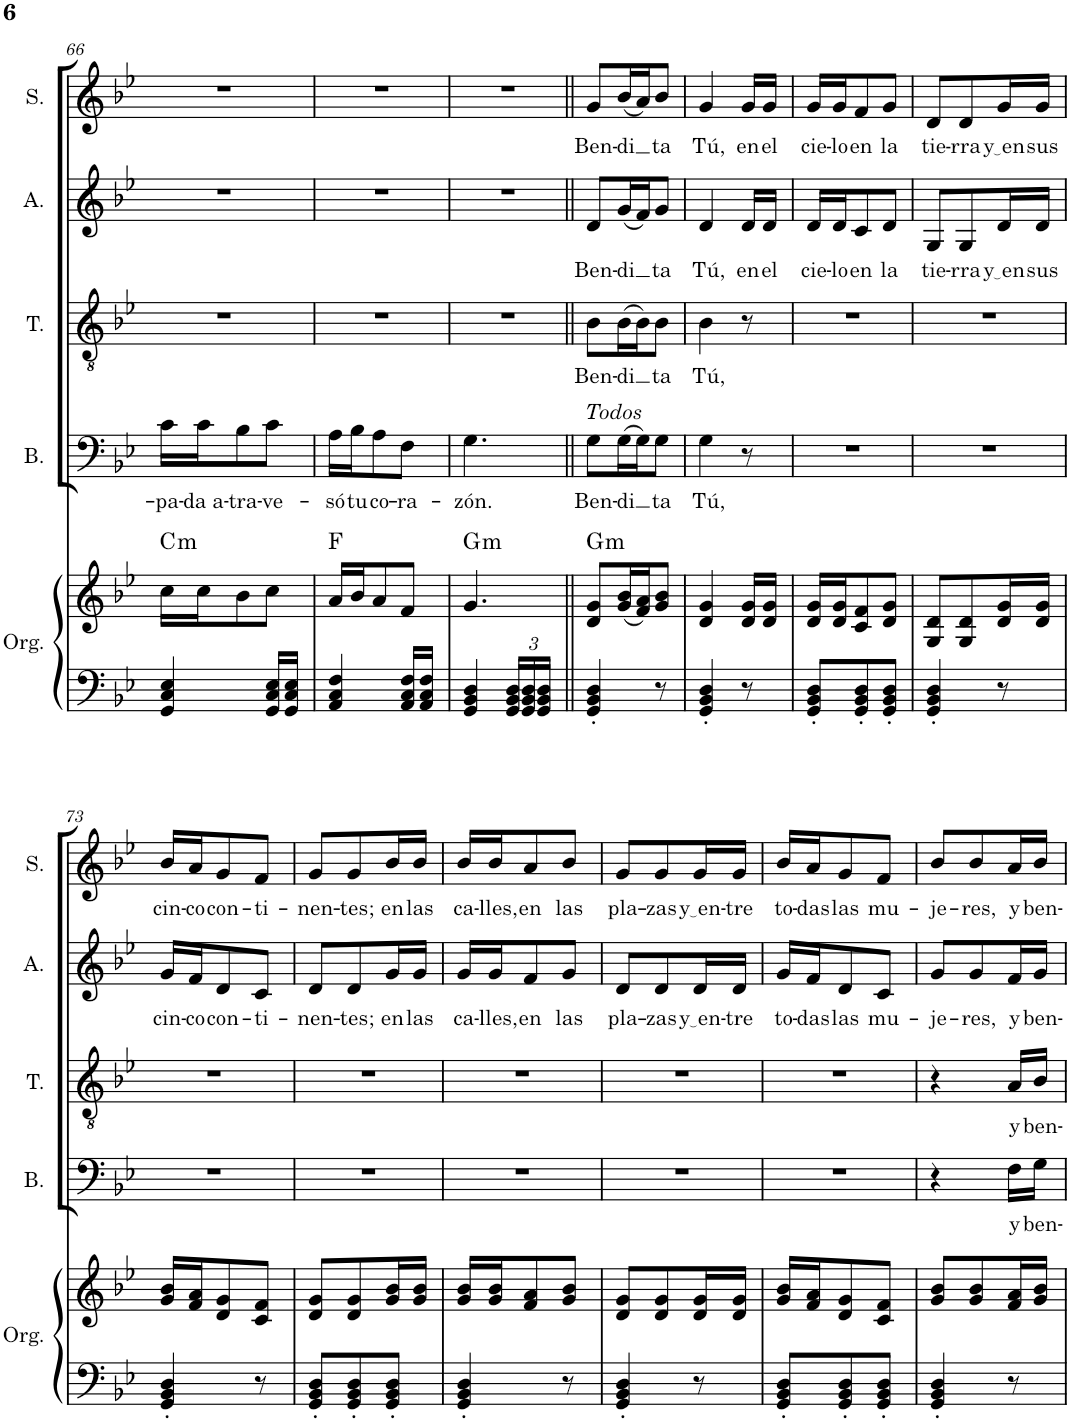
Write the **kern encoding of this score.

**kern	**kern	**harte	**kern	**text	**kern	**text	**kern	**text	**kern	**text
*part5	*part5	*part5	*part4	*part4	*part3	*part3	*part2	*part2	*part1	*part1
*staff6	*staff5	*	*staff4	*staff4	*staff3	*staff3	*staff2	*staff2	*staff1	*staff1
*I"Órgano	*	*	*I"Bajo	*	*I"Tenor	*	*I"Alto	*	*I"Soprano	*
*	*	*	*I'B.	*	*I'T.	*	*I'A.	*	*I'S.	*
!!LO:PB:g=z
*clefF4	*clefG2	*	*clefF4	*	*clefGv2	*	*clefG2	*	*clefG2	*
*	*	*	*	*	*Trd4c7	*	*Trd1c2	*	*	*
*k[b-e-]	*k[b-e-]	*	*k[b-e-]	*	*k[b-e-]	*	*k[b-e-]	*	*k[b-e-]	*
*M3/8	*M3/8	*	*M3/8	*	*M3/8	*	*M3/8	*	*M3/8	*
=66	=66	=66	=66	=66	=66	=66	=66	=66	=66	=66
!	!	!LO:H:kt=m	!	!LO:LY:b	!	!	!	!	!	!
4GG/ 4C/ 4E-/	16cc\LL	C:min	16c\LL	-pa-	4.r	.	4.r	.	4.r	.
!	!	!	!	!LO:LY:b	!	!	!	!	!	!
.	16cc\J	.	16c\J	-da a-	.	.	.	.	.	.
!	!	!	!	!LO:LY:b	!	!	!	!	!	!
.	8b-\	.	8B-\	-tra-	.	.	.	.	.	.
!	!	!	!	!LO:LY:b	!	!	!	!	!	!
16GG/ 16C/ 16E-/LL	8cc\J	.	8c\J	-ve-	.	.	.	.	.	.
16GG/ 16C/ 16E-/JJ	.	.	.	.	.	.	.	.	.	.
=67	=67	=67	=67	=67	=67	=67	=67	=67	=67	=67
!	!	!	!	!LO:LY:b	!	!	!	!	!	!
4AA/ 4C/ 4F/	16a/LL	F:maj	16A\LL	-só	4.r	.	4.r	.	4.r	.
!	!	!	!	!LO:LY:b	!	!	!	!	!	!
.	16b-/J	.	16B-\J	tu	.	.	.	.	.	.
!	!	!	!	!LO:LY:b	!	!	!	!	!	!
.	8a/	.	8A\	co-	.	.	.	.	.	.
!	!	!	!	!LO:LY:b	!	!	!	!	!	!
16AA/ 16C/ 16F/LL	8f/J	.	8F\J	-ra-	.	.	.	.	.	.
16AA/ 16C/ 16F/JJ	.	.	.	.	.	.	.	.	.	.
=68	=68	=68	=68	=68	=68	=68	=68	=68	=68	=68
!	!	!LO:H:kt=m	!	!LO:LY:b	!	!	!	!	!	!
4GG/ 4BB-/ 4D/	4.g/	G:min	4.G\	-zón.	4.r	.	4.r	.	4.r	.
*Xbrackettup	*	*	*	*	*	*	*	*	*	*
24GG/ 24BB-/ 24D/LL	.	.	.	.	.	.	.	.	.	.
24GG/ 24BB-/ 24D/	.	.	.	.	.	.	.	.	.	.
24GG/ 24BB-/ 24D/JJ	.	.	.	.	.	.	.	.	.	.
=69||	=69||	=69||	=69||	=69||	=69||	=69||	=69||	=69||	=69||	=69||
!	!	!	!LO:TX:a:i:t=Todos	!	!	!	!	!	!	!
!	!	!LO:H:kt=m	!	!LO:LY:b	!	!LO:LY:b	!	!LO:LY:b	!	!LO:LY:b
4GG/' 4BB-/' 4D/'	8d/ 8g/L	G:min	8G\L	Ben-	8B-\L	Ben-	8d/L	Ben-	8g/L	Ben-
!	!	!	!	!LO:LY:b	!	!LO:LY:b	!	!LO:LY:b	!	!LO:LY:b
.	(16g/ 16b-/L	.	(16G\L	-di	(16B-\L	-di	(16g/L	-di	(16b-/L	-di
.	16f/ 16a/J)	.	16G\J)	.	16B-\J)	.	16f/J)	.	16a/J)	.
!	!	!	!	!LO:LY:b	!	!LO:LY:b	!	!LO:LY:b	!	!LO:LY:b
8r	8g/ 8b-/J	.	8G\J	ta	8B-\J	ta	8g/J	ta	8b-/J	ta
=70	=70	=70	=70	=70	=70	=70	=70	=70	=70	=70
!	!	!	!	!LO:LY:b	!	!LO:LY:b	!	!LO:LY:b	!	!LO:LY:b
4GG/' 4BB-/' 4D/'	4d/ 4g/	.	4G\	Tú,	4B-\	Tú,	4d/	Tú,	4g/	Tú,
!	!	!	!	!	!	!	!	!LO:LY:b	!	!LO:LY:b
8r	16d/ 16g/LL	.	8r	.	8r	.	16d/LL	en	16g/LL	en
!	!	!	!	!	!	!	!	!LO:LY:b	!	!LO:LY:b
.	16d/ 16g/JJ	.	.	.	.	.	16d/JJ	el	16g/JJ	el
=71	=71	=71	=71	=71	=71	=71	=71	=71	=71	=71
!	!	!	!	!	!	!	!	!LO:LY:b	!	!LO:LY:b
8GG/' 8BB-/' 8D/'L	16d/ 16g/LL	.	4.r	.	4.r	.	16d/LL	cie-	16g/LL	cie-
!	!	!	!	!	!	!	!	!LO:LY:b	!	!LO:LY:b
.	16d/ 16g/J	.	.	.	.	.	16d/J	-lo	16g/J	-lo
!	!	!	!	!	!	!	!	!LO:LY:b	!	!LO:LY:b
8GG/' 8BB-/' 8D/'	8c/ 8f/	.	.	.	.	.	8c/	en	8f/	en
!	!	!	!	!	!	!	!	!LO:LY:b	!	!LO:LY:b
8GG/' 8BB-/' 8D/'J	8d/ 8g/J	.	.	.	.	.	8d/J	la	8g/J	la
=72	=72	=72	=72	=72	=72	=72	=72	=72	=72	=72
!	!	!	!	!	!	!	!	!LO:LY:b	!	!LO:LY:b
4GG/' 4BB-/' 4D/'	8G/ 8d/L	.	4.r	.	4.r	.	8G/L	tie-	8d/L	tie-
!	!	!	!	!	!	!	!	!LO:LY:b	!	!LO:LY:b
.	8G/ 8d/	.	.	.	.	.	8G/	-rra	8d/	-rra
!	!	!	!	!	!	!	!	!LO:LY:b	!	!LO:LY:b
8r	16d/ 16g/L	.	.	.	.	.	16d/L	y en	16g/L	y en
!	!	!	!	!	!	!	!	!LO:LY:b	!	!LO:LY:b
.	16d/ 16g/JJ	.	.	.	.	.	16d/JJ	sus	16g/JJ	sus
!!LO:LB:g=z
=73	=73	=73	=73	=73	=73	=73	=73	=73	=73	=73
!	!	!	!	!	!	!	!	!LO:LY:b	!	!LO:LY:b
4GG/' 4BB-/' 4D/'	16g/ 16b-/LL	.	4.r	.	4.r	.	16g/LL	cin-	16b-/LL	cin-
!	!	!	!	!	!	!	!	!LO:LY:b	!	!LO:LY:b
.	16f/ 16a/J	.	.	.	.	.	16f/J	-co	16a/J	-co
!	!	!	!	!	!	!	!	!LO:LY:b	!	!LO:LY:b
.	8d/ 8g/	.	.	.	.	.	8d/	con-	8g/	con-
!	!	!	!	!	!	!	!	!LO:LY:b	!	!LO:LY:b
8r	8c/ 8f/J	.	.	.	.	.	8c/J	-ti-	8f/J	-ti-
=74	=74	=74	=74	=74	=74	=74	=74	=74	=74	=74
!	!	!	!	!	!	!	!	!LO:LY:b	!	!LO:LY:b
8GG/' 8BB-/' 8D/'L	8d/ 8g/L	.	4.r	.	4.r	.	8d/L	-nen-	8g/L	-nen-
!	!	!	!	!	!	!	!	!LO:LY:b	!	!LO:LY:b
8GG/' 8BB-/' 8D/'	8d/ 8g/	.	.	.	.	.	8d/	-tes;	8g/	-tes;
!	!	!	!	!	!	!	!	!LO:LY:b	!	!LO:LY:b
8GG/' 8BB-/' 8D/'J	16g/ 16b-/L	.	.	.	.	.	16g/L	en	16b-/L	en
!	!	!	!	!	!	!	!	!LO:LY:b	!	!LO:LY:b
.	16g/ 16b-/JJ	.	.	.	.	.	16g/JJ	las	16b-/JJ	las
=75	=75	=75	=75	=75	=75	=75	=75	=75	=75	=75
!	!	!	!	!	!	!	!	!LO:LY:b	!	!LO:LY:b
4GG/' 4BB-/' 4D/'	16g/ 16b-/LL	.	4.r	.	4.r	.	16g/LL	ca-	16b-/LL	ca-
!	!	!	!	!	!	!	!	!LO:LY:b	!	!LO:LY:b
.	16g/ 16b-/J	.	.	.	.	.	16g/J	-lles,	16b-/J	-lles,
!	!	!	!	!	!	!	!	!LO:LY:b	!	!LO:LY:b
.	8f/ 8a/	.	.	.	.	.	8f/	en	8a/	en
!	!	!	!	!	!	!	!	!LO:LY:b	!	!LO:LY:b
8r	8g/ 8b-/J	.	.	.	.	.	8g/J	las	8b-/J	las
=76	=76	=76	=76	=76	=76	=76	=76	=76	=76	=76
!	!	!	!	!	!	!	!	!LO:LY:b	!	!LO:LY:b
4GG/' 4BB-/' 4D/'	8d/ 8g/L	.	4.r	.	4.r	.	8d/L	pla-	8g/L	pla-
!	!	!	!	!	!	!	!	!LO:LY:b	!	!LO:LY:b
.	8d/ 8g/	.	.	.	.	.	8d/	-zas	8g/	-zas
!	!	!	!	!	!	!	!	!LO:LY:b	!	!LO:LY:b
8r	16d/ 16g/L	.	.	.	.	.	16d/L	y en	16g/L	y en
!	!	!	!	!	!	!	!	!LO:LY:b	!	!LO:LY:b
.	16d/ 16g/JJ	.	.	.	.	.	16d/JJ	-tre	16g/JJ	-tre
=77	=77	=77	=77	=77	=77	=77	=77	=77	=77	=77
!	!	!	!	!	!	!	!	!LO:LY:b	!	!LO:LY:b
8GG/' 8BB-/' 8D/'L	16g/ 16b-/LL	.	4.r	.	4.r	.	16g/LL	to-	16b-/LL	to-
!	!	!	!	!	!	!	!	!LO:LY:b	!	!LO:LY:b
.	16f/ 16a/J	.	.	.	.	.	16f/J	-das	16a/J	-das
!	!	!	!	!	!	!	!	!LO:LY:b	!	!LO:LY:b
8GG/' 8BB-/' 8D/'	8d/ 8g/	.	.	.	.	.	8d/	las	8g/	las
!	!	!	!	!	!	!	!	!LO:LY:b	!	!LO:LY:b
8GG/' 8BB-/' 8D/'J	8c/ 8f/J	.	.	.	.	.	8c/J	mu-	8f/J	mu-
=78	=78	=78	=78	=78	=78	=78	=78	=78	=78	=78
!	!	!	!	!	!	!	!	!LO:LY:b	!	!LO:LY:b
4GG/' 4BB-/' 4D/'	8g/ 8b-/L	.	4r	.	4r	.	8g/L	-je-	8b-/L	-je-
!	!	!	!	!	!	!	!	!LO:LY:b	!	!LO:LY:b
.	8g/ 8b-/	.	.	.	.	.	8g/	-res,	8b-/	-res,
!	!	!	!	!LO:LY:b	!	!LO:LY:b	!	!LO:LY:b	!	!LO:LY:b
8r	16f/ 16a/L	.	16F\LL	y	16A/LL	y	16f/L	y	16a/L	y
!	!	!	!	!LO:LY:b	!	!LO:LY:b	!	!LO:LY:b	!	!LO:LY:b
.	16g/ 16b-/JJ	.	16G\JJ	ben-	16B-/JJ	ben-	16g/JJ	ben-	16b-/JJ	ben-
=	=	=	=	=	=	=	=	=	=	=
*-	*-	*-	*-	*-	*-	*-	*-	*-	*-	*-
